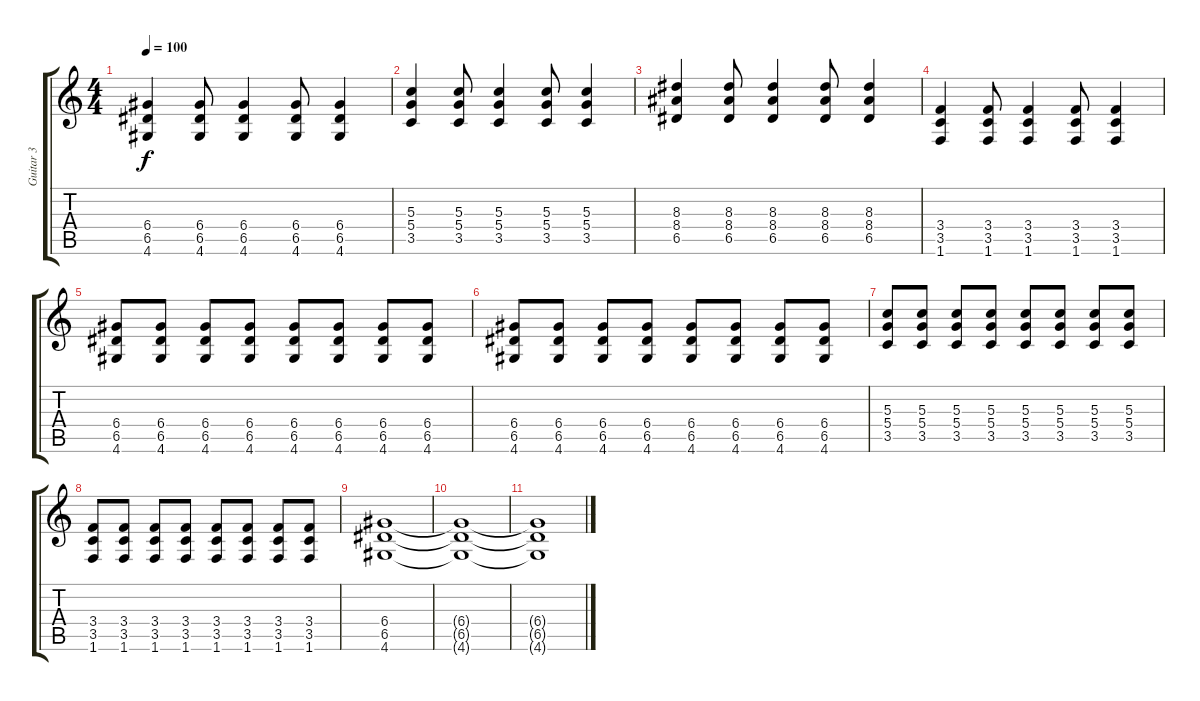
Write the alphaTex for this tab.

\track ("Guitar 3" "Guitar 3") {instrument electricguitarclean}
\staff {score tabs}
\tuning (E4 B3 G3 D3 A2 E2) {hide}
\ts (4 4)
\tempo 100
\clef g2
\ks c
(6.4 6.5 4.6).4{dy f} (6.4 6.5 4.6).8 (6.4 6.5 4.6).4 (6.4 6.5 4.6).8 (6.4 6.5 4.6).4 |
(5.3 5.4 3.5).4 (5.3 5.4 3.5).8 (5.3 5.4 3.5).4 (5.3 5.4 3.5).8 (5.3 5.4 3.5).4 |
(8.3 8.4 6.5).4 (8.3 8.4 6.5).8 (8.3 8.4 6.5).4 (8.3 8.4 6.5).8 (8.3 8.4 6.5).4 |
(3.4 3.5 1.6).4 (3.4 3.5 1.6).8 (3.4 3.5 1.6).4 (3.4 3.5 1.6).8 (3.4 3.5 1.6).4 |
(6.4 6.5 4.6).8 (6.4 6.5 4.6).8 (6.4 6.5 4.6).8 (6.4 6.5 4.6).8 (6.4 6.5 4.6).8 (6.4 6.5 4.6).8 (6.4 6.5 4.6).8 (6.4 6.5 4.6).8 |
(6.4 6.5 4.6).8 (6.4 6.5 4.6).8 (6.4 6.5 4.6).8 (6.4 6.5 4.6).8 (6.4 6.5 4.6).8 (6.4 6.5 4.6).8 (6.4 6.5 4.6).8 (6.4 6.5 4.6).8 |
(5.3 5.4 3.5).8 (5.3 5.4 3.5).8 (5.3 5.4 3.5).8 (5.3 5.4 3.5).8 (5.3 5.4 3.5).8 (5.3 5.4 3.5).8 (5.3 5.4 3.5).8 (5.3 5.4 3.5).8 |
(3.4 3.5 1.6).8 (3.4 3.5 1.6).8 (3.4 3.5 1.6).8 (3.4 3.5 1.6).8 (3.4 3.5 1.6).8 (3.4 3.5 1.6).8 (3.4 3.5 1.6).8 (3.4 3.5 1.6).8 |
(6.4 6.5 4.6).1 |
(6.4{t} 6.5{t} 4.6{t}).1 |
(6.4{t} 6.5{t} 4.6{t}).1
